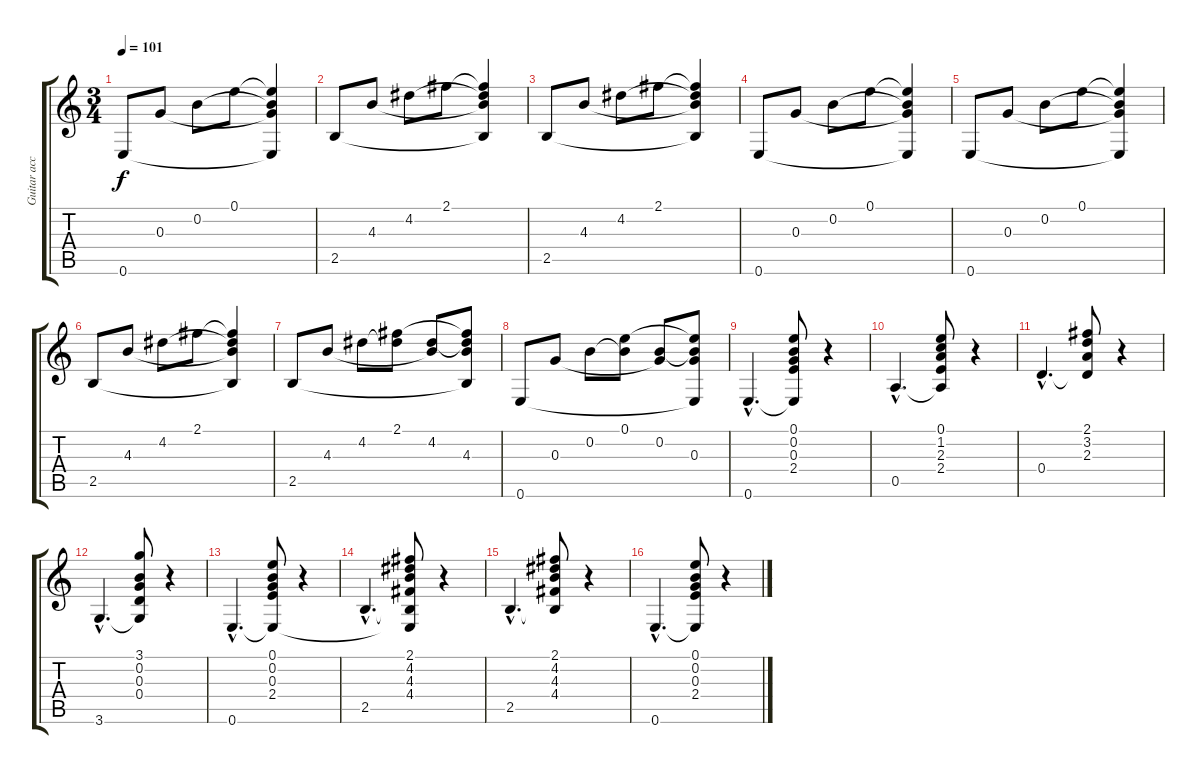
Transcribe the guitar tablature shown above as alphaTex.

\track ("Guitar accoustique" "Guitar acc") {instrument acousticguitarnylon}
\staff {score tabs}
\tuning (E4 B3 G3 D3 A2 E2) {hide}
\ts (3 4)
\tempo 101
\clef g2
\ks c
0.6.8{dy f} 0.3.8 0.2.8 0.1.8 (0.1{t} 0.2{t} 0.3{t} 0.6{t}).4 |
2.5.8 4.3.8 4.2.8 2.1.8 (2.1{t} 4.2{t} 4.3{t} 2.5{t}).4 |
2.5.8 4.3.8 4.2.8 2.1.8 (2.1{t} 4.2{t} 4.3{t} 2.5{t}).4 |
0.6.8 0.3.8 0.2.8 0.1.8 (0.1{t} 0.2{t} 0.3{t} 0.6{t}).4 |
0.6.8 0.3.8 0.2.8 0.1.8 (0.1{t} 0.2{t} 0.3{t} 0.6{t}).4 |
2.5.8 4.3.8 4.2.8 2.1.8 (2.1{t} 4.2{t} 4.3{t} 2.5{t}).4 |
2.5.8 4.3.8 4.2.8 (2.1 4.2{t}).8 (4.2 4.3{t}).8 (2.1{t} 4.2{t} 4.3 2.5{t}).8 |
0.6.8 0.3.8 0.2.8 (0.1 0.2{t}).8 (0.2 0.3{t}).8 (0.1{t} 0.2{t} 0.3 0.6{t}).8 |
0.6{hac}.4{d} (0.1 0.2 0.3 2.4 0.6{t}).8 r.4 |
0.5{hac}.4{d} (0.1 1.2 2.3 2.4 0.5{t}).8 r.4 |
0.4{hac}.4{d} (2.1 3.2 2.3 0.4{t}).8 r.4 |
3.6{hac}.4{d} (3.1 0.2 0.3 0.4 3.6{t}).8 r.4 |
0.6{hac}.4{d} (0.1 0.2 0.3 2.4 0.6{t}).8 r.4 |
2.5{hac}.4{d} (2.1 4.2 4.3 4.4 2.5{t} 0.6{t}).8 r.4 |
2.5{hac}.4{d} (2.1 4.2 4.3 4.4 2.5{t}).8 r.4 |
0.6{hac}.4{d} (0.1 0.2 0.3 2.4 0.6{t}).8 r.4
